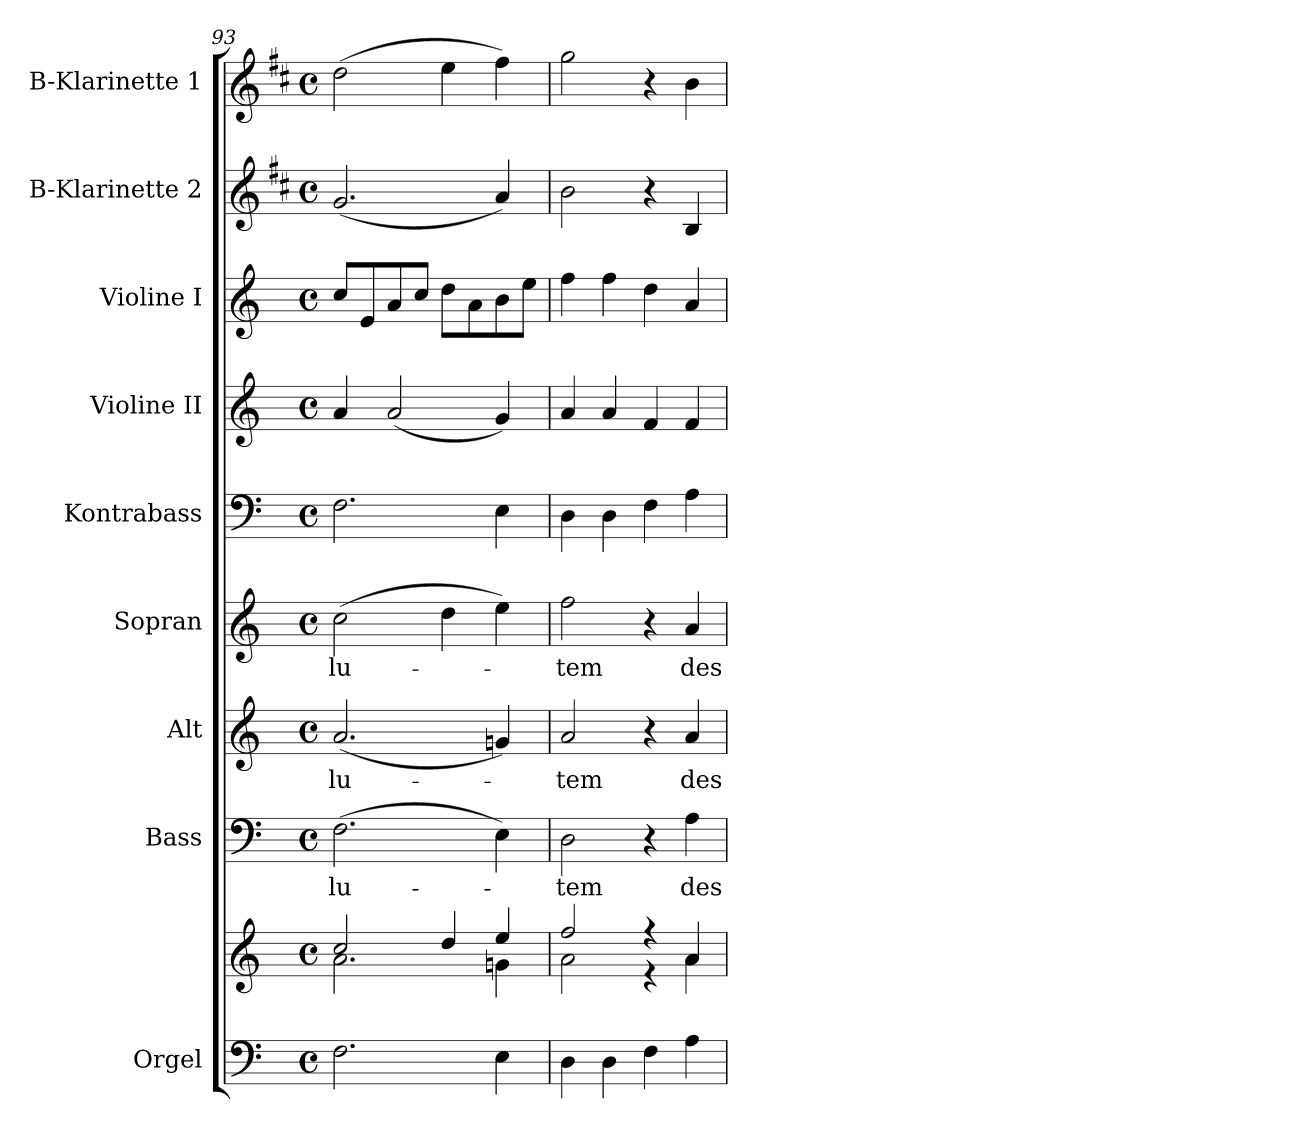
**kern	**kern	**kern	**text	**kern	**text	**kern	**text	**kern	**kern	**kern	**kern	**kern
*part9	*part9	*part8	*part8	*part7	*part7	*part6	*part6	*part5	*part4	*part3	*part2	*part1
*staff10	*staff9	*staff8	*staff8	*staff7	*staff7	*staff6	*staff6	*staff5	*staff4	*staff3	*staff2	*staff1
*I"Orgel	*	*I"Bass	*	*I"Alt	*	*I"Sopran	*	*I"Kontrabass	*I"Violine II	*I"Violine I	*I"B-Klarinette 2	*I"B-Klarinette 1
*I'Org.	*	*I'B.	*	*I'A.	*	*I'S.	*	*I'Kb.	*I'Vl. II	*I'Vl. I	*I'B Kl. 2	*I'B Kl. 1
*clefF4	*clefG2	*clefF4	*	*clefG2	*	*clefG2	*	*clefF4	*clefG2	*clefG2	*clefG2	*clefG2
*	*	*	*	*	*	*	*	*ITrd7c12	*	*	*ITrd1c2	*ITrd1c2
*k[]	*k[]	*k[]	*	*k[]	*	*k[]	*	*k[]	*k[]	*k[]	*k[]	*k[]
*C:	*C:	*C:	*	*C:	*	*C:	*	*C:	*C:	*C:	*C:	*C:
*M4/4	*M4/4	*M4/4	*	*M4/4	*	*M4/4	*	*M4/4	*M4/4	*M4/4	*M4/4	*M4/4
*met(c)	*met(c)	*met(c)	*	*met(c)	*	*met(c)	*	*met(c)	*met(c)	*met(c)	*met(c)	*met(c)
=93	=93	=93	=93	=93	=93	=93	=93	=93	=93	=93	=93	=93
*	*^	*	*	*	*	*	*	*	*	*	*	*
!	!	!	!	!LO:LY:b	!	!LO:LY:b	!	!LO:LY:b	!	!	!	!	!
2.F\	2cc/	2.a\	(>2.F\	-lu-	(<2.a/	-lu-	(>2cc\	-lu-	2.FF\	4a/	8cc/L	(<2.f/	(>2cc\
.	.	.	.	.	.	.	.	.	.	.	8e/	.	.
.	.	.	.	.	.	.	.	.	.	(<2a/	8a/	.	.
.	.	.	.	.	.	.	.	.	.	.	8cc/J	.	.
.	4dd/	.	.	.	.	.	4dd\	.	.	.	8dd\L	.	4dd\
.	.	.	.	.	.	.	.	.	.	.	8a\	.	.
4E\	4ee/	4gn\	4E\)	.	4gn/)	.	4ee\)	.	4EE\	4g/)	8b\	4g/)	4ee\)
.	.	.	.	.	.	.	.	.	.	.	8ee\J	.	.
=94	=94	=94	=94	=94	=94	=94	=94	=94	=94	=94	=94	=94	=94
!	!	!	!	!LO:LY:b	!	!LO:LY:b	!	!LO:LY:b	!	!	!	!	!
4D\	2ff/	2a\	2D\	-tem	2a/	-tem	2ff\	-tem	4DD\	4a/	4ff\	2a\	2ff\
4D\	.	.	.	.	.	.	.	.	4DD\	4a/	4ff\	.	.
4F\	4r	4r	4r	.	4r	.	4r	.	4FF\	4f/	4dd\	4r	4r
!	!	!	!	!LO:LY:b	!	!LO:LY:b	!	!LO:LY:b	!	!	!	!	!
4A\	4a/	4a\	4A\	des-	4a/	des-	4a/	des-	4AA\	4f/	4a/	4A/	4a\
*	*v	*v	*	*	*	*	*	*	*	*	*	*	*
=	=	=	=	=	=	=	=	=	=	=	=	=
*-	*-	*-	*-	*-	*-	*-	*-	*-	*-	*-	*-	*-
